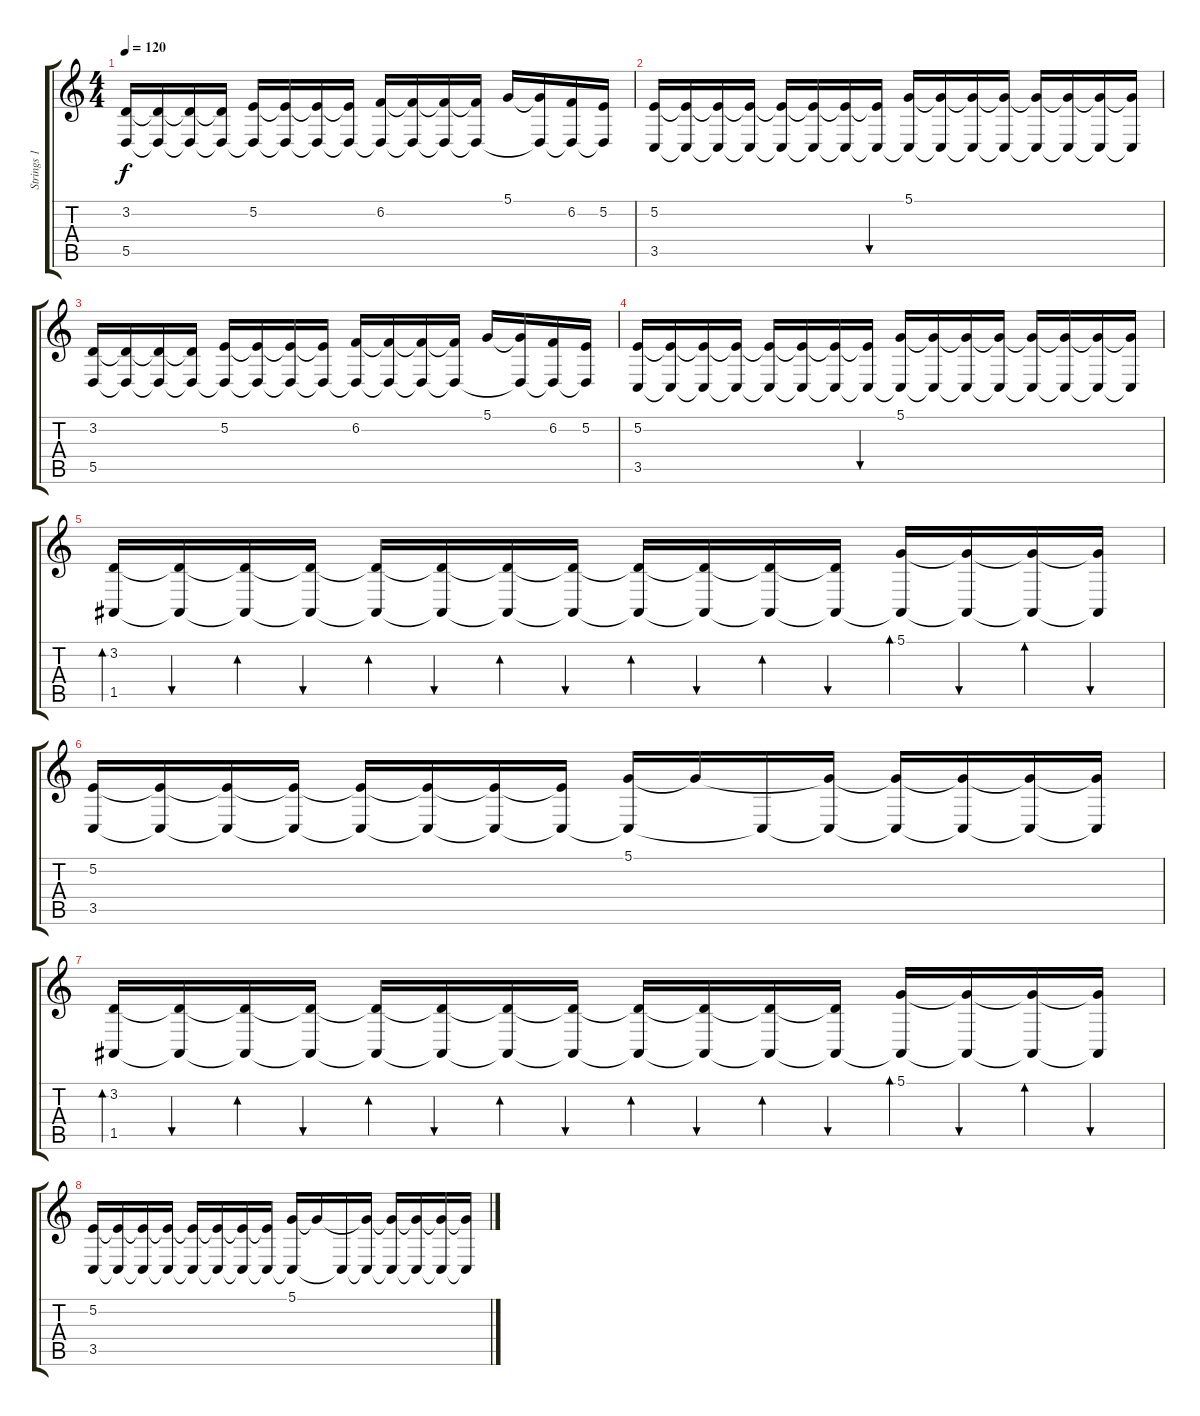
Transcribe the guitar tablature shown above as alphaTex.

\track ("Strings 1" "Strings 1") {instrument stringensemble1}
\staff {score tabs}
\tuning (D4 B3 D3 D3 A2 D2) {hide}
\ts (4 4)
\tempo 120
\clef g2
\ks c
(3.2 5.5).16{dy f volume 14} (3.2{t} 5.5{t}).16 (3.2{t} 5.5{t}).16 (3.2{t} 5.5{t}).16 (5.2 5.5{t}).16 (5.2{t} 5.5{t}).16 (5.2{t} 5.5{t}).16 (5.2{t} 5.5{t}).16 (6.2 5.5{t}).16 (6.2{t} 5.5{t}).16 (6.2{t} 5.5{t}).16 (6.2{t} 5.5{t}).16 5.1.16 (5.1{t} 5.5{t}).16 (6.2 5.5{t}).16 (5.2 5.5{t}).16 |
(5.2 3.5).16 (5.2{t} 3.5{t}).16 (5.2{t} 3.5{t}).16 (5.2{t} 3.5{t}).16 (5.2{t} 3.5{t}).16 (5.2{t} 3.5{t}).16 (5.2{t} 3.5{t}).16 (5.2{t} 3.5{t}).16{bu 60} (5.1 3.5{t}).16 (5.1{t} 3.5{t}).16 (5.1{t} 3.5{t}).16 (5.1{t} 3.5{t}).16 (5.1{t} 3.5{t}).16 (5.1{t} 3.5{t}).16 (5.1{t} 3.5{t}).16 (5.1{t} 3.5{t}).16 |
(3.2 5.5).16{volume 14} (3.2{t} 5.5{t}).16 (3.2{t} 5.5{t}).16 (3.2{t} 5.5{t}).16 (5.2 5.5{t}).16 (5.2{t} 5.5{t}).16 (5.2{t} 5.5{t}).16 (5.2{t} 5.5{t}).16 (6.2 5.5{t}).16 (6.2{t} 5.5{t}).16 (6.2{t} 5.5{t}).16 (6.2{t} 5.5{t}).16 5.1.16 (5.1{t} 5.5{t}).16 (6.2 5.5{t}).16 (5.2 5.5{t}).16 |
(5.2 3.5).16 (5.2{t} 3.5{t}).16 (5.2{t} 3.5{t}).16 (5.2{t} 3.5{t}).16 (5.2{t} 3.5{t}).16 (5.2{t} 3.5{t}).16 (5.2{t} 3.5{t}).16 (5.2{t} 3.5{t}).16{bu 60} (5.1 3.5{t}).16 (5.1{t} 3.5{t}).16 (5.1{t} 3.5{t}).16 (5.1{t} 3.5{t}).16 (5.1{t} 3.5{t}).16 (5.1{t} 3.5{t}).16 (5.1{t} 3.5{t}).16 (5.1{t} 3.5{t}).16 |
(3.2 1.5).16{bd 60} (3.2{t} 1.5{t}).16{bu 60} (3.2{t} 1.5{t}).16{bd 60} (3.2{t} 1.5{t}).16{bu 60} (3.2{t} 1.5{t}).16{bd 60} (3.2{t} 1.5{t}).16{bu 60} (3.2{t} 1.5{t}).16{bd 60} (3.2{t} 1.5{t}).16{bu 60} (3.2{t} 1.5{t}).16{bd 60} (3.2{t} 1.5{t}).16{bu 60} (3.2{t} 1.5{t}).16{bd 60} (3.2{t} 1.5{t}).16{bu 60} (5.1 1.5{t}).16{bd 60} (5.1{t} 1.5{t}).16{bu 60} (5.1{t} 1.5{t}).16{bd 60} (5.1{t} 1.5{t}).16{bu 60} |
(5.2 3.5).16 (5.2{t} 3.5{t}).16 (5.2{t} 3.5{t}).16 (5.2{t} 3.5{t}).16 (5.2{t} 3.5{t}).16 (5.2{t} 3.5{t}).16 (5.2{t} 3.5{t}).16 (5.2{t} 3.5{t}).16 (5.1 3.5{t}).16 5.1{t}.16 3.5{t}.16 (5.1{t} 3.5{t}).16 (5.1{t} 3.5{t}).16 (5.1{t} 3.5{t}).16 (5.1{t} 3.5{t}).16 (5.1{t} 3.5{t}).16 |
(3.2 1.5).16{bd 60} (3.2{t} 1.5{t}).16{bu 60} (3.2{t} 1.5{t}).16{bd 60} (3.2{t} 1.5{t}).16{bu 60} (3.2{t} 1.5{t}).16{bd 60} (3.2{t} 1.5{t}).16{bu 60} (3.2{t} 1.5{t}).16{bd 60} (3.2{t} 1.5{t}).16{bu 60} (3.2{t} 1.5{t}).16{bd 60} (3.2{t} 1.5{t}).16{bu 60} (3.2{t} 1.5{t}).16{bd 60} (3.2{t} 1.5{t}).16{bu 60} (5.1 1.5{t}).16{bd 60} (5.1{t} 1.5{t}).16{bu 60} (5.1{t} 1.5{t}).16{bd 60} (5.1{t} 1.5{t}).16{bu 60} |
(5.2 3.5).16 (5.2{t} 3.5{t}).16 (5.2{t} 3.5{t}).16 (5.2{t} 3.5{t}).16 (5.2{t} 3.5{t}).16 (5.2{t} 3.5{t}).16 (5.2{t} 3.5{t}).16 (5.2{t} 3.5{t}).16 (5.1 3.5{t}).16 5.1{t}.16 3.5{t}.16 (5.1{t} 3.5{t}).16 (5.1{t} 3.5{t}).16 (5.1{t} 3.5{t}).16 (5.1{t} 3.5{t}).16 (5.1{t} 3.5{t}).16
